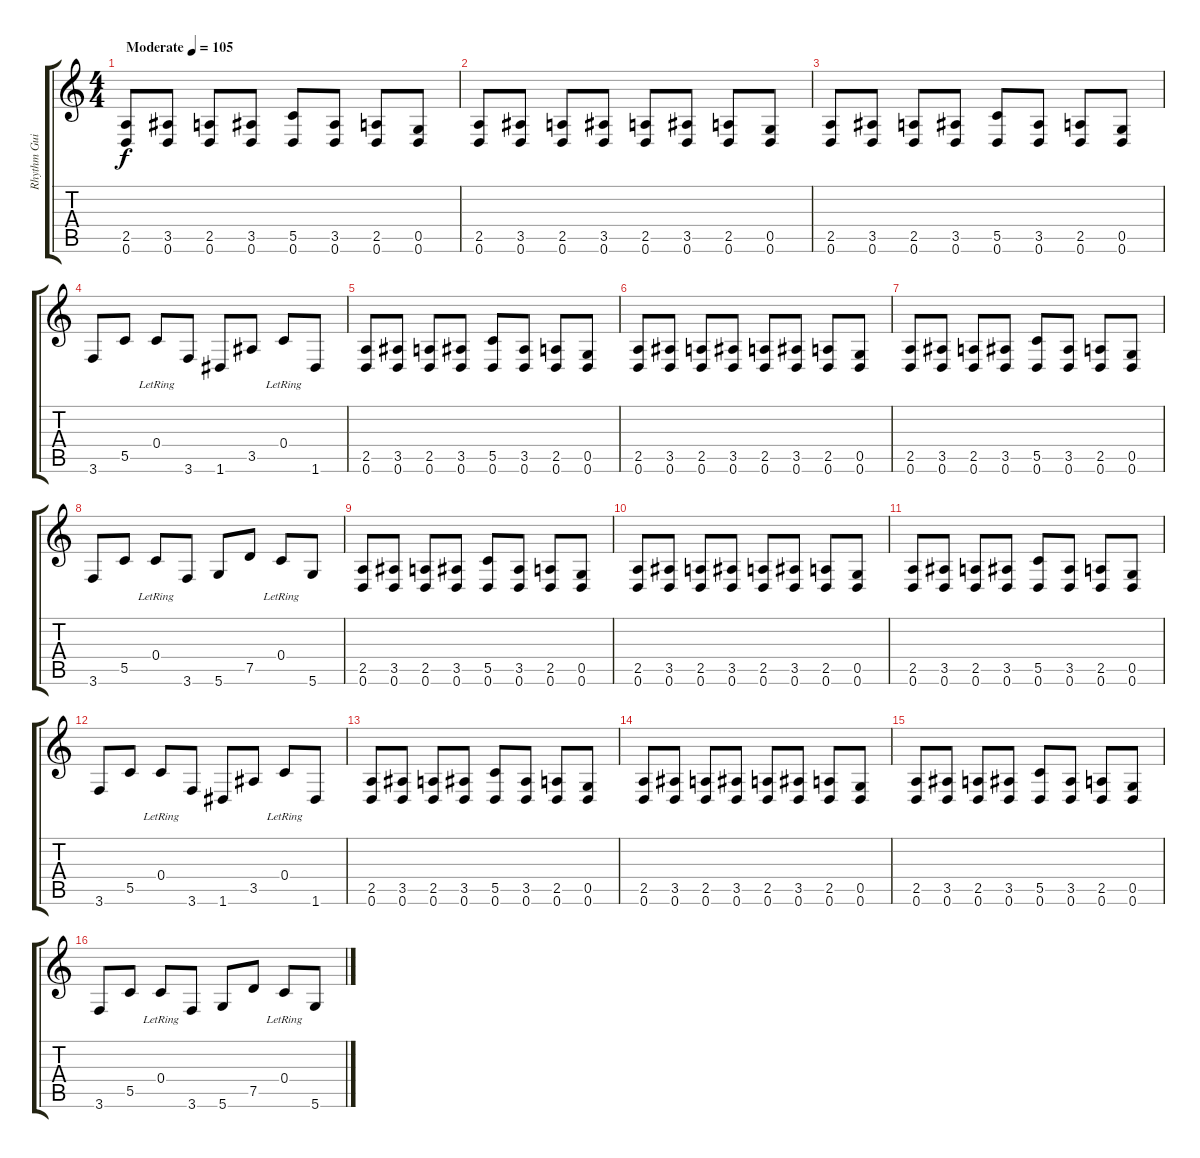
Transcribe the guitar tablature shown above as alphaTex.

\track ("Rhythm Guitar" "Rhythm Gui") {instrument electricguitarmuted}
\staff {score tabs}
\tuning (D4 A3 F3 C3 G2 D2) {hide}
\ts (4 4)
\tempo (105 "Moderate")
\clef g2
\ks c
(2.5 0.6).8{dy f instrument electricguitarmuted} (3.5 0.6).8 (2.5 0.6).8 (3.5 0.6).8 (5.5 0.6).8 (3.5 0.6).8 (2.5 0.6).8 (0.5 0.6).8 |
(2.5 0.6).8 (3.5 0.6).8 (2.5 0.6).8 (3.5 0.6).8 (2.5 0.6).8 (3.5 0.6).8 (2.5 0.6).8 (0.5 0.6).8 |
(2.5 0.6).8 (3.5 0.6).8 (2.5 0.6).8 (3.5 0.6).8 (5.5 0.6).8 (3.5 0.6).8 (2.5 0.6).8 (0.5 0.6).8 |
3.6.8 5.5.8 0.4{lr}.8 3.6.8 1.6.8 3.5.8 0.4{lr}.8 1.6.8 |
(2.5 0.6).8 (3.5 0.6).8 (2.5 0.6).8 (3.5 0.6).8 (5.5 0.6).8 (3.5 0.6).8 (2.5 0.6).8 (0.5 0.6).8 |
(2.5 0.6).8 (3.5 0.6).8 (2.5 0.6).8 (3.5 0.6).8 (2.5 0.6).8 (3.5 0.6).8 (2.5 0.6).8 (0.5 0.6).8 |
(2.5 0.6).8 (3.5 0.6).8 (2.5 0.6).8 (3.5 0.6).8 (5.5 0.6).8 (3.5 0.6).8 (2.5 0.6).8 (0.5 0.6).8 |
3.6.8 5.5.8 0.4{lr}.8 3.6.8 5.6.8 7.5.8 0.4{lr}.8 5.6.8 |
(2.5 0.6).8 (3.5 0.6).8 (2.5 0.6).8 (3.5 0.6).8 (5.5 0.6).8 (3.5 0.6).8 (2.5 0.6).8 (0.5 0.6).8 |
(2.5 0.6).8 (3.5 0.6).8 (2.5 0.6).8 (3.5 0.6).8 (2.5 0.6).8 (3.5 0.6).8 (2.5 0.6).8 (0.5 0.6).8 |
(2.5 0.6).8 (3.5 0.6).8 (2.5 0.6).8 (3.5 0.6).8 (5.5 0.6).8 (3.5 0.6).8 (2.5 0.6).8 (0.5 0.6).8 |
3.6.8 5.5.8 0.4{lr}.8 3.6.8 1.6.8 3.5.8 0.4{lr}.8 1.6.8 |
(2.5 0.6).8 (3.5 0.6).8 (2.5 0.6).8 (3.5 0.6).8 (5.5 0.6).8 (3.5 0.6).8 (2.5 0.6).8 (0.5 0.6).8 |
(2.5 0.6).8 (3.5 0.6).8 (2.5 0.6).8 (3.5 0.6).8 (2.5 0.6).8 (3.5 0.6).8 (2.5 0.6).8 (0.5 0.6).8 |
(2.5 0.6).8 (3.5 0.6).8 (2.5 0.6).8 (3.5 0.6).8 (5.5 0.6).8 (3.5 0.6).8 (2.5 0.6).8 (0.5 0.6).8 |
3.6.8 5.5.8 0.4{lr}.8 3.6.8 5.6.8 7.5.8 0.4{lr}.8 5.6.8
